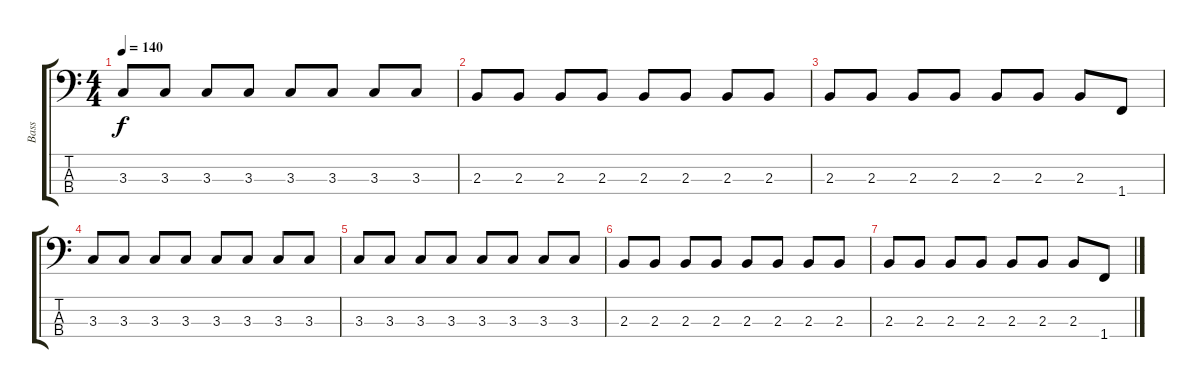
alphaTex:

\track ("Bass" "Bass") {instrument electricbassfinger}
\staff {score tabs}
\tuning (G2 D2 A1 E1) {hide}
\ts (4 4)
\tempo 140
\clef f4
\ks c
3.3.8{dy f} 3.3.8 3.3.8 3.3.8 3.3.8 3.3.8 3.3.8 3.3.8 |
2.3.8 2.3.8 2.3.8 2.3.8 2.3.8 2.3.8 2.3.8 2.3.8 |
2.3.8 2.3.8 2.3.8 2.3.8 2.3.8 2.3.8 2.3.8 1.4.8 |
3.3.8 3.3.8 3.3.8 3.3.8 3.3.8 3.3.8 3.3.8 3.3.8 |
3.3.8 3.3.8 3.3.8 3.3.8 3.3.8 3.3.8 3.3.8 3.3.8 |
2.3.8 2.3.8 2.3.8 2.3.8 2.3.8 2.3.8 2.3.8 2.3.8 |
2.3.8 2.3.8 2.3.8 2.3.8 2.3.8 2.3.8 2.3.8 1.4.8
